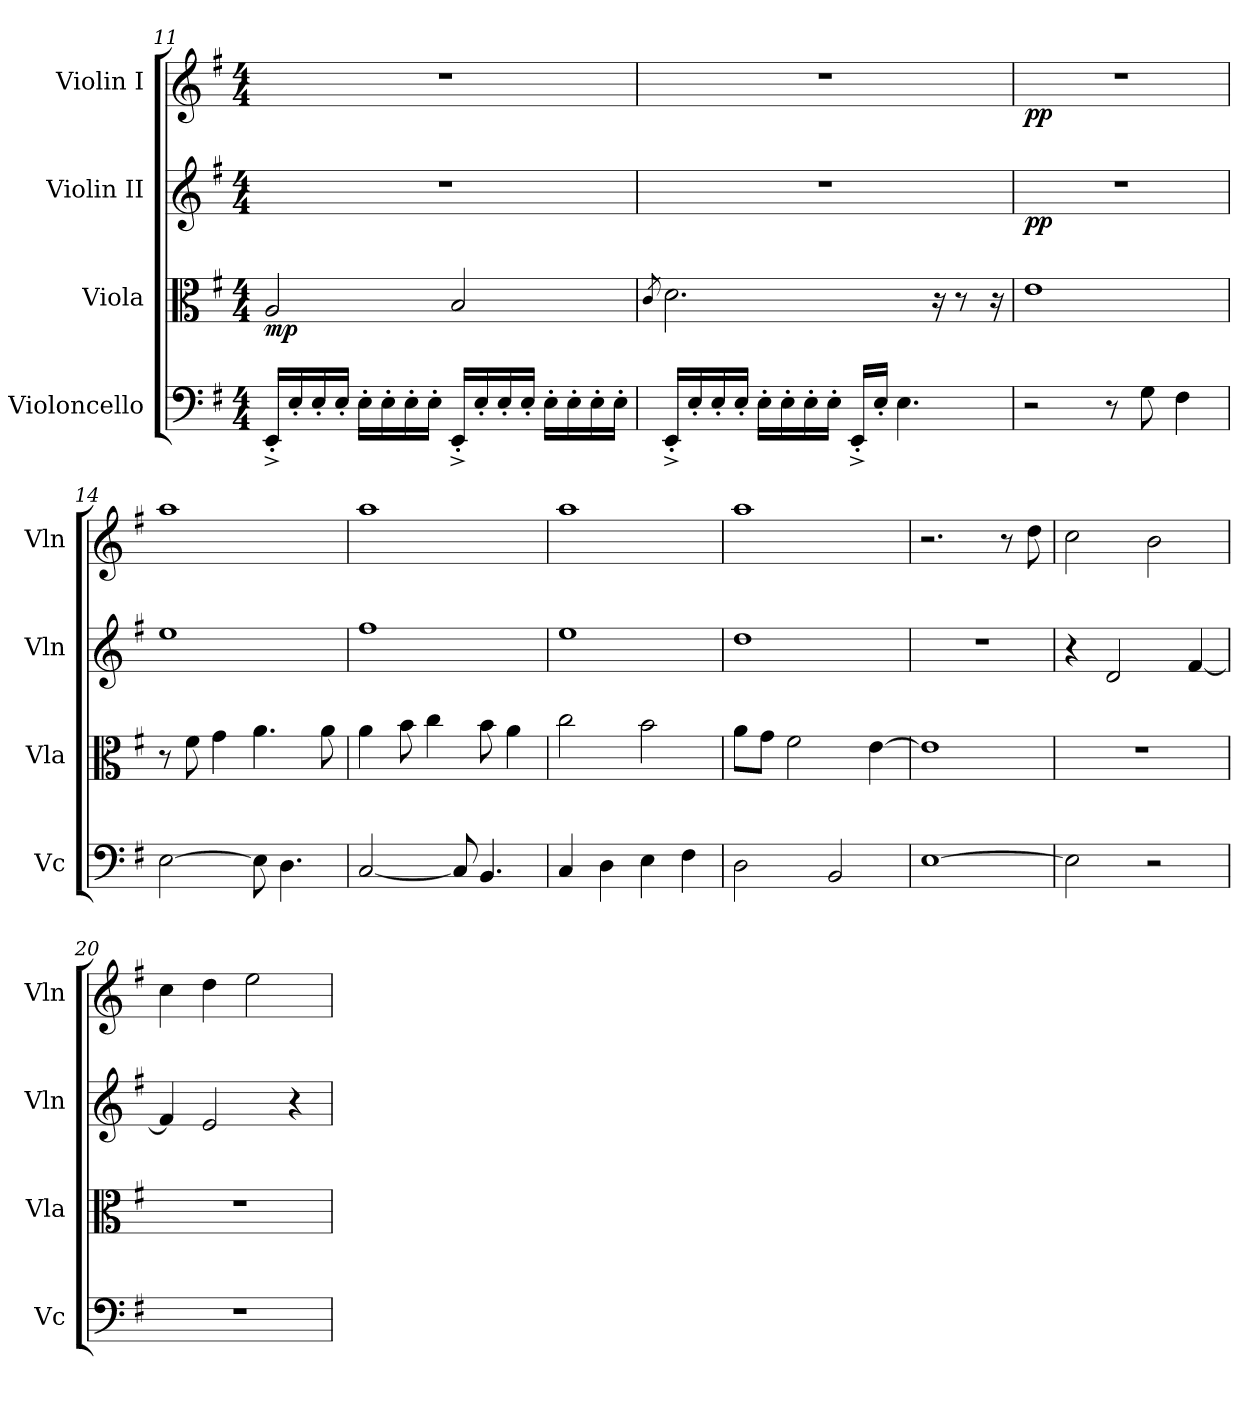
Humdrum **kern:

**kern	**kern	**dynam	**kern	**dynam	**kern	**dynam
*part4	*part3	*part3	*part2	*part2	*part1	*part1
*staff4	*staff3	*staff3	*staff2	*staff2	*staff1	*staff1
*I"Violoncello	*I"Viola	*	*I"Violin II	*	*I"Violin I	*
*I'Vc	*I'Vla	*	*I'Vln	*	*I'Vln	*
*clefF4	*clefC3	*	*clefG2	*	*clefG2	*
*k[f#]	*k[f#]	*	*k[f#]	*	*k[f#]	*
*M4/4	*M4/4	*	*M4/4	*	*M4/4	*
=11	=11	=11	=11	=11	=11	=11
!	!	!LO:DY:b	!	!	!	!
16EE'^/LL	2A/	mp	1r	.	1r	.
16E'/	.	.	.	.	.	.
16E'/	.	.	.	.	.	.
16E'/JJ	.	.	.	.	.	.
16E'\LL	.	.	.	.	.	.
16E'\	.	.	.	.	.	.
16E'\	.	.	.	.	.	.
16E'\JJ	.	.	.	.	.	.
16EE'^/LL	2B/	.	.	.	.	.
16E'/	.	.	.	.	.	.
16E'/	.	.	.	.	.	.
16E'/JJ	.	.	.	.	.	.
16E'\LL	.	.	.	.	.	.
16E'\	.	.	.	.	.	.
16E'\	.	.	.	.	.	.
16E'\JJ	.	.	.	.	.	.
!!LO:LB:g=z
=12	=12	=12	=12	=12	=12	=12
.	8qc/	.	.	.	.	.
16EE'^/LL	2.d\	.	1r	.	1r	.
16E'/	.	.	.	.	.	.
16E'/	.	.	.	.	.	.
16E'/JJ	.	.	.	.	.	.
16E'\LL	.	.	.	.	.	.
16E'\	.	.	.	.	.	.
16E'\	.	.	.	.	.	.
16E'\JJ	.	.	.	.	.	.
16EE'^/LL	.	.	.	.	.	.
16E'/JJ	.	.	.	.	.	.
4.E\	.	.	.	.	.	.
.	16r	.	.	.	.	.
.	8r	.	.	.	.	.
.	16r	.	.	.	.	.
=13	=13	=13	=13	=13	=13	=13
*	*	*	*	*	*MM60	*
!	!	!	!	!LO:DY:b	!	!LO:DY:b
2r	1e	.	1r	pp	1r	pp
8r	.	.	.	.	.	.
8G\	.	.	.	.	.	.
4F#\	.	.	.	.	.	.
=14	=14	=14	=14	=14	=14	=14
[2E\	8r	.	1ee	.	1aa	.
.	8f#\	.	.	.	.	.
.	4g\	.	.	.	.	.
8E\]	4.a\	.	.	.	.	.
4.D\	.	.	.	.	.	.
.	8a\	.	.	.	.	.
=15	=15	=15	=15	=15	=15	=15
[2C/	4a\	.	1ff#	.	1aa	.
.	8b\	.	.	.	.	.
.	4cc\	.	.	.	.	.
8C/]	.	.	.	.	.	.
4.BB/	8b\	.	.	.	.	.
.	4a\	.	.	.	.	.
=16	=16	=16	=16	=16	=16	=16
4C/	2cc\	.	1ee	.	1aa	.
4D\	.	.	.	.	.	.
4E\	2b\	.	.	.	.	.
4F#\	.	.	.	.	.	.
=17	=17	=17	=17	=17	=17	=17
2D\	8a\L	.	1dd	.	1aa	.
.	8g\J	.	.	.	.	.
.	2f#\	.	.	.	.	.
2BB/	.	.	.	.	.	.
.	[4e\	.	.	.	.	.
!!LO:PB:g=z
=18	=18	=18	=18	=18	=18	=18
[1E	1e]	.	1r	.	2.r	.
.	.	.	.	.	8r	.
.	.	.	.	.	8dd\	.
=19	=19	=19	=19	=19	=19	=19
2E\]	1r	.	4r	.	2cc\	.
.	.	.	2d/	.	.	.
2r	.	.	.	.	2b\	.
.	.	.	[4f#/	.	.	.
=20	=20	=20	=20	=20	=20	=20
1r	1r	.	4f#/]	.	4cc\	.
.	.	.	2e/	.	4dd\	.
.	.	.	.	.	2ee\	.
.	.	.	4r	.	.	.
=	=	=	=	=	=	=
*-	*-	*-	*-	*-	*-	*-
